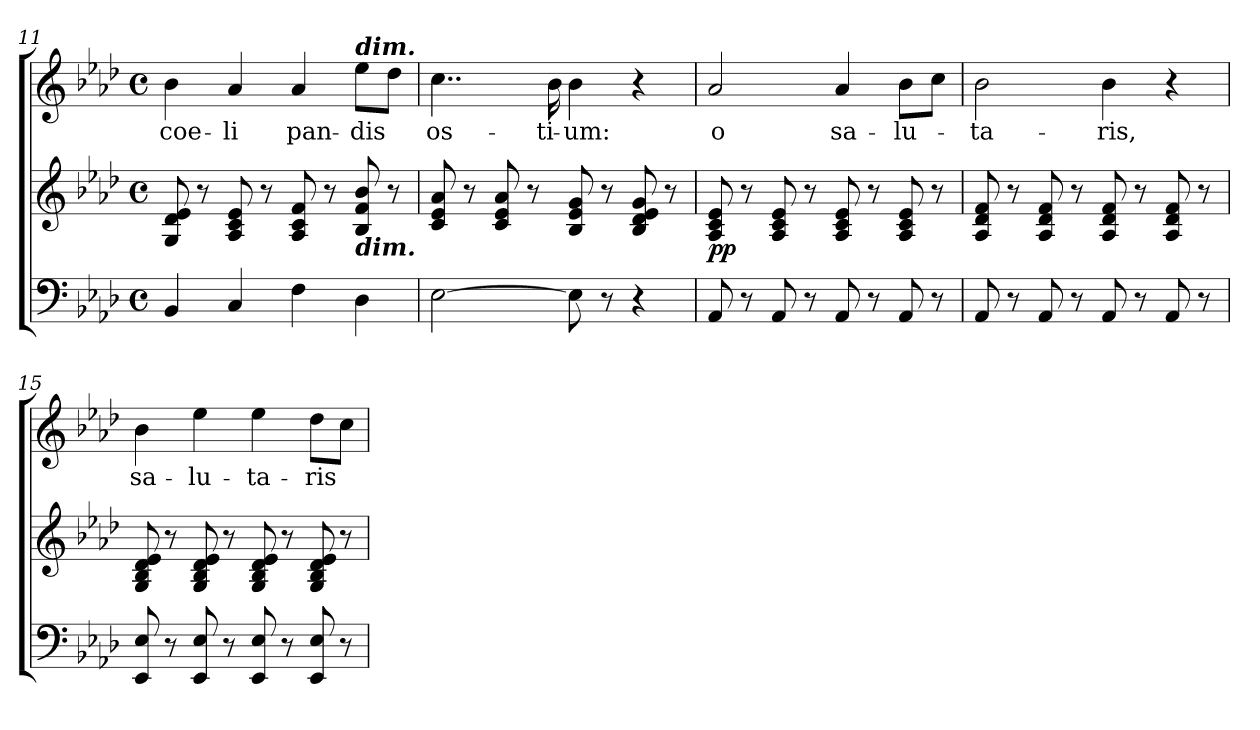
**kern	**kern	**dynam	**kern	**text
*part2	*part2	*part2	*part1	*part1
*staff3	*staff2	*staff2/3	*staff1	*staff1
*clefF4	*clefG2	*	*clefG2	*
*	*	*	*ITrd7c12	*
*k[b-e-a-d-]	*k[b-e-a-d-]	*	*k[b-e-a-d-]	*
*A-:	*A-:	*	*A-:	*
*M4/4	*M4/4	*	*M4/4	*
*met(c)	*met(c)	*	*met(c)	*
=11	=11	=11	=11	=11
!	!	!	!	!LO:LY:b
4BB-/	8G/ 8d-/ 8e-/	.	4B-\	coe-
.	8r	.	.	.
!	!	!	!	!LO:LY:b
4C/	8A-/ 8c/ 8e-/	.	4A-/	-li
.	8r	.	.	.
!	!	!	!	!LO:LY:b
4F\	8A-/ 8c/ 8f/	.	4A-/	pan-
.	8r	.	.	.
!	!	!	!LO:TX:a:Bi:t=dim.	!
!	!LO:TX:b:Bi:t=dim.	!	!	!
!	!	!	!	!LO:LY:b
4D-\	8B-/ 8f/ 8b-/	.	8e-\L	-dis
.	8r	.	8d-\J	.
=12	=12	=12	=12	=12
!	!	!	!	!LO:LY:b
[2E-\	8c/ 8e-/ 8a-/	.	4..c\	os-
.	8r	.	.	.
.	8c/ 8e-/ 8a-/	.	.	.
.	8r	.	.	.
!	!	!	!	!LO:LY:b
.	.	.	16B-\	-ti-
!	!	!	!	!LO:LY:b
8E-\]	8B-/ 8e-/ 8g/	.	4B-\	-um:
8r	8r	.	.	.
4r	8B-/ 8d-/ 8e-/ 8g/	.	4r	.
.	8r	.	.	.
=13	=13	=13	=13	=13
!	!	!LO:DY:b	!	!LO:LY:b
8AA-/	8A-/ 8c/ 8e-/	pp	2A-/	o
8r	8r	.	.	.
8AA-/	8A-/ 8c/ 8e-/	.	.	.
8r	8r	.	.	.
!	!	!	!	!LO:LY:b
8AA-/	8A-/ 8c/ 8e-/	.	4A-/	sa-
8r	8r	.	.	.
!	!	!	!	!LO:LY:b
8AA-/	8A-/ 8c/ 8e-/	.	8B-\L	-lu-
8r	8r	.	8c\J	.
!!LO:LB:g=z
=14	=14	=14	=14	=14
!	!	!	!	!LO:LY:b
8AA-/	8A-/ 8d-/ 8f/	.	2B-\	-ta-
8r	8r	.	.	.
8AA-/	8A-/ 8d-/ 8f/	.	.	.
8r	8r	.	.	.
!	!	!	!	!LO:LY:b
8AA-/	8A-/ 8d-/ 8f/	.	4B-\	-ris,
8r	8r	.	.	.
8AA-/	8A-/ 8d-/ 8f/	.	4r	.
8r	8r	.	.	.
=15	=15	=15	=15	=15
!	!	!	!	!LO:LY:b
8EE-/ 8E-/	8G/ 8B-/ 8d-/ 8e-/	.	4B-\	sa-
8r	8r	.	.	.
!	!	!	!	!LO:LY:b
8EE-/ 8E-/	8G/ 8B-/ 8d-/ 8e-/	.	4e-\	-lu-
8r	8r	.	.	.
!	!	!	!	!LO:LY:b
8EE-/ 8E-/	8G/ 8B-/ 8d-/ 8e-/	.	4e-\	-ta-
8r	8r	.	.	.
!	!	!	!	!LO:LY:b
8EE-/ 8E-/	8G/ 8B-/ 8d-/ 8e-/	.	8d-\L	-ris
8r	8r	.	8c\J	.
=	=	=	=	=
*-	*-	*-	*-	*-
